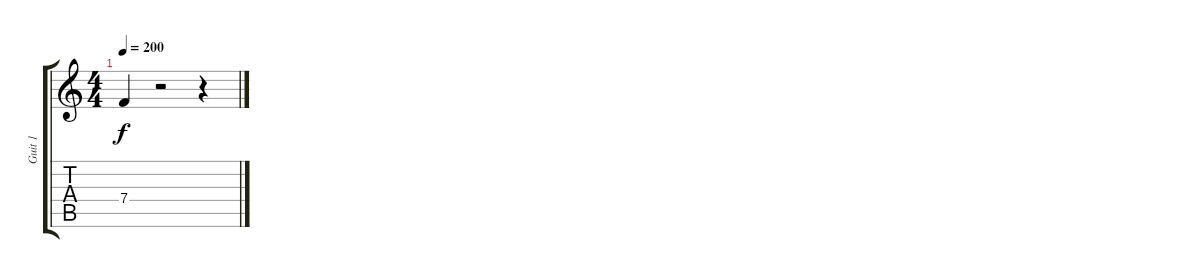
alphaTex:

\track ("Guit 1" "Guit 1") {instrument distortionguitar}
\staff {score tabs}
\tuning (C4 G3 Eb3 Bb2 F2 C2) {hide}
\ts (4 4)
\tempo 200
\clef g2
\ks c
7.4.4{dy f} r.2 r.4
